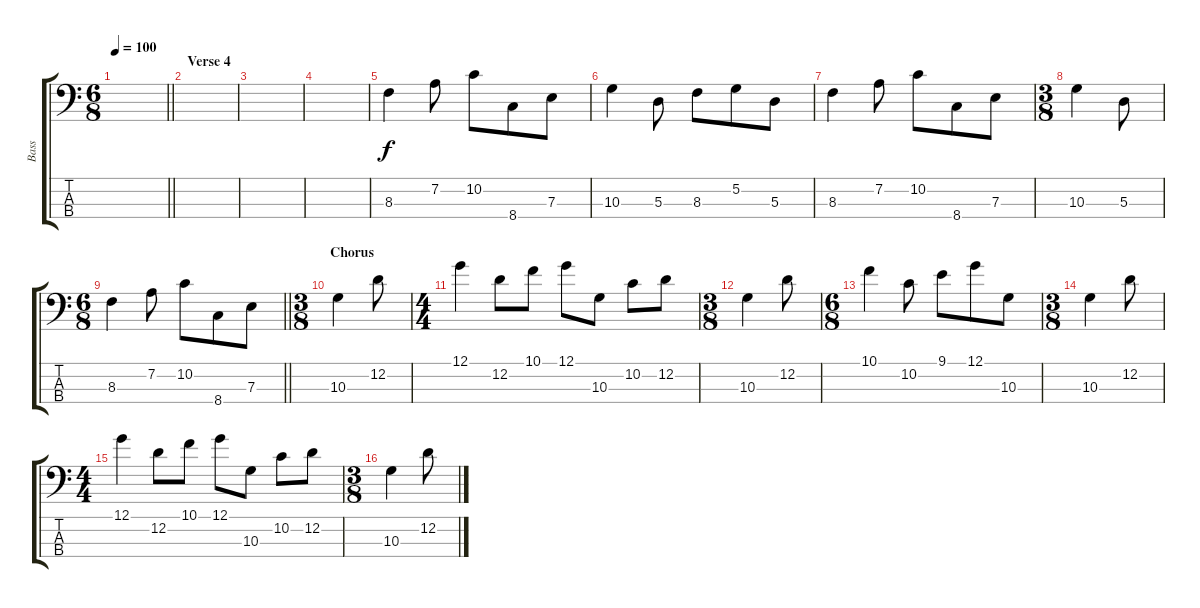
\track ("Bass" "Bass") {instrument electricbassfinger}
\staff {score tabs}
\tuning (G2 D2 A1 E1) {hide}
\ts (6 8)
\tempo 100
\clef f4
\barLineRight lightlight
\ks c
|
\section ("" "Verse 4")
|
|
|
8.3.4 7.2.8 10.2.8 8.4.8 7.3.8 |
10.3.4 5.3.8 8.3.8 5.2.8 5.3.8 |
8.3.4 7.2.8 10.2.8 8.4.8 7.3.8 |
\ts (3 8)
10.3.4 5.3.8 |
\ts (6 8)
\barLineRight lightlight
8.3.4 7.2.8 10.2.8 8.4.8 7.3.8 |
\ts (3 8)
\section ("" "Chorus")
10.3.4 12.2.8 |
\ts (4 4)
12.1.4 12.2.8 10.1.8 12.1.8 10.3.8 10.2.8 12.2.8 |
\ts (3 8)
10.3.4 12.2.8 |
\ts (6 8)
10.1.4 10.2.8 9.1.8 12.1.8 10.3.8 |
\ts (3 8)
10.3.4 12.2.8 |
\ts (4 4)
12.1.4 12.2.8 10.1.8 12.1.8 10.3.8 10.2.8 12.2.8 |
\ts (3 8)
10.3.4 12.2.8
